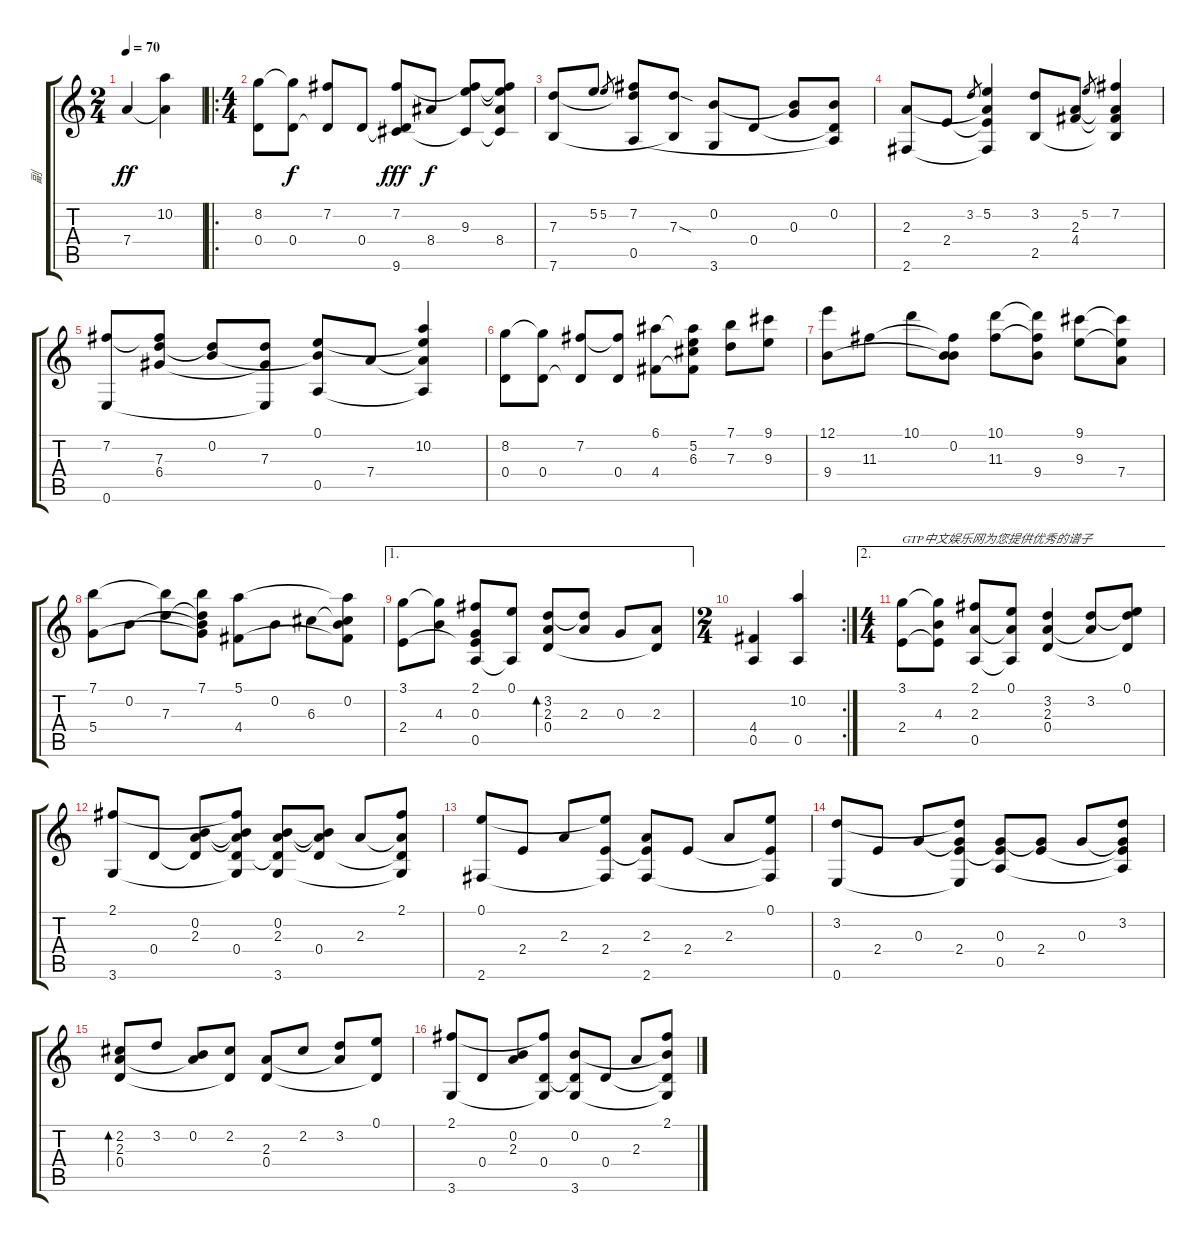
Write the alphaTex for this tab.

\track ("副" "副") {instrument acousticguitarnylon}
\staff {score tabs}
\tuning (E4 B3 G3 D3 A2 E2) {hide}
\ts (2 4)
\tempo 70
\clef g2
\ks c
7.4.4{dy ff instrument acousticguitarnylon} (10.2 7.4{t}).4 |
\ro
\ts (4 4)
(8.2 0.4).8 (8.2{t} 0.4).8{dy f} (7.2 0.4{t}).8 0.4.8 (7.2 0.4{t} 9.6).8{dy fff} 8.4.8{dy f} (7.2{t} 9.3 9.6{t}).8 (7.2{t} 9.3{t} 8.4 9.6{t}).8 |
(7.3 7.6).8 5.2.8 5.2.8{gr} (7.2 7.3{t} 0.5).8 (7.3{sod} 7.6{t}).8 (0.2 3.6).8 0.4.8 (0.2{t} 0.3).8 (0.2 0.4{t} 0.5{t}).8 |
(2.3 2.6).8 2.4.8 3.2.8{gr} (5.2 2.3{t} 2.4{t} 2.6{t}).4 (3.2 2.5).8 (2.3 4.4).8 5.2.8{gr} (7.2 2.3{t} 4.4{t} 2.5{t}).4 |
(7.2 0.6).8 (7.2{t} 7.3 6.4).8 (0.2 7.3{t}).8 (7.3 6.4{t} 0.6{t}).8 (0.1 0.2{t} 0.5).8 7.4.8 (0.1{t} 10.2 7.4{t} 0.5{t}).4 |
(8.2 0.4).8 (8.2{t} 0.4).8 (7.2 0.4{t}).8 (7.2{t} 0.4).8 (6.1 4.4).8 (6.1{t} 5.2 6.3 4.4{t}).8 (7.1 7.3).8 (9.1 9.3).8 |
(12.1 9.4).8{txt ""} 11.3.8 10.1.8 (0.2 11.3{t} 9.4{t}).8 (10.1 11.3).8 (10.1{t} 11.3{t} 9.4).8 (9.1 9.3).8 (9.1{t} 9.3{t} 7.4).8 |
(7.1 5.4).8 0.2.8 (7.1{t} 7.3).8 (7.1 0.2{t} 7.3{t} 5.4{t}).8 (5.1 4.4).8 0.2.8 6.3.8 (5.1{t} 0.2 6.3{t} 4.4{t}).8 |
\ae 1
(3.1 2.4).8 (3.1{t} 4.3).8 (2.1 0.3 2.4{t} 0.5).8 (0.1 0.5{t}).8 (3.2 2.3 0.4).8{bd 60} (3.2{t} 2.3).8 0.3.8 (2.3 0.4{t}).8 |
\rc 2
\ts (2 4)
(4.4 0.5).4 (10.2 0.5).4 |
\ae 2
\ts (4 4)
(3.1 2.4).8{txt "GTP中文娱乐网为您提供优秀的谱子"} (3.1{t} 4.3 2.4{t}).8 (2.1 2.3 0.5).8 (0.1 2.3{t} 0.5{t}).8 (3.2 2.3 0.4).4 (3.2 2.3{t}).8 (0.1 3.2{t} 0.4{t}).8 |
(2.1 3.6).8 0.4.8 (0.2 2.3 0.4{t}).8 (2.1{t} 0.2{t} 2.3{t} 0.4 3.6{t}).8 (0.2 2.3 0.4{t} 3.6).8 (0.2{t} 2.3{t} 0.4).8 2.3.8 (2.1 2.3{t} 0.4{t} 3.6{t}).8 |
(0.1 2.6).8{txt ""} 2.4.8 2.3.8 (0.1{t} 2.4 2.6{t}).8 (2.3 2.4{t} 2.6).8 2.4.8 2.3.8 (0.1 2.4{t} 2.6{t}).8 |
(3.2 0.6).8 2.4.8 0.3.8 (3.2{t} 0.3{t} 2.4 0.6{t}).8 (0.3 2.4{t} 0.5).8 (0.3{t} 2.4).8 0.3.8 (3.2 0.3{t} 2.4{t} 0.5{t}).8 |
(2.2 2.3 0.4).8{bd 60} 3.2.8 (0.2 2.3{t}).8 (2.2 0.4{t}).8 (2.3 0.4).8 2.2.8 (3.2 2.3{t}).8 (0.1 0.4{t}).8 |
(2.1 3.6).8 0.4.8 (0.2 2.3).8 (2.1{t} 0.4 3.6{t}).8 (0.2 0.4{t} 3.6).8 0.4.8 2.3.8 (2.1 0.2{t} 0.4{t} 3.6{t}).8
